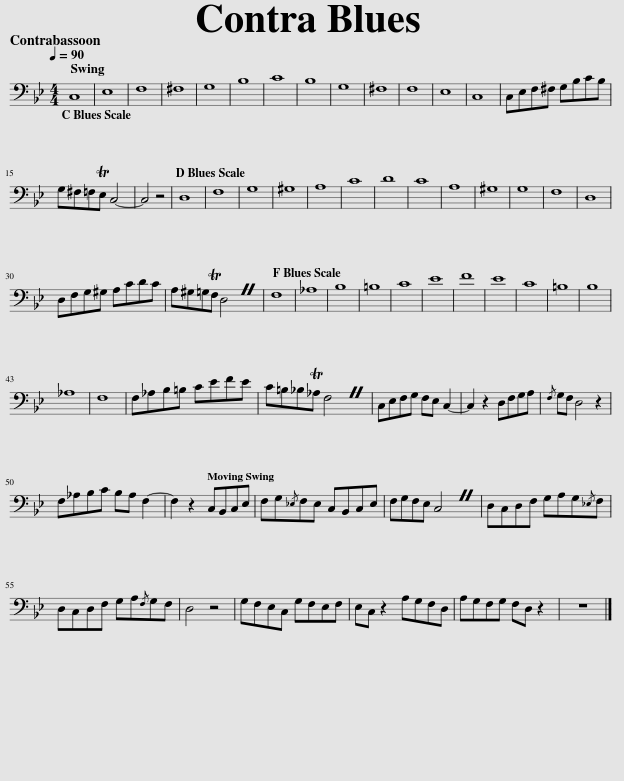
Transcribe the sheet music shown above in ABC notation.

X:1
L:1/8
Q:1/4=90
M:4/4
I:linebreak $
K:Bb
V:1 bass transpose=-12
V:1
 C,8 | E,8 | F,8 | ^F,8 | G,8 | %5
 B,8 | C8 | B,8 | G,8 | ^F,8 | %10
 F,8 | E,8 | C,8 | C,E,F,^F, G,B,CB, |$ G,^F,=F,TE, C,4- | %15
 C,4 z4 | D,8 | F,8 | G,8 | ^G,8 | %20
 A,8 | C8 | D8 | C8 | A,8 | %25
 ^G,8 | G,8 | F,8 | D,8 |$ D,F,G,^G, A,CDC | %30
 A,^G,=G,TF, D,4 | F,8 | _A,8 | B,8 | =B,8 | %35
 C8 | E8 | F8 | E8 | C8 | %40
 =B,8 | B,8 |$ _A,8 | F,8 | F,_A,B,=B, CEFE | %45
 C=B,_B,T_A, F,4 | C,E,F,G, F,E, C,2- | C,2 z2 D,F,G,A, |{/F,} G,F, D,4 z2 |$ F,_A,B,C B,A, F,2- | %50
 F,2 z2 C,B,,C,E, | F,G,{/_E,}F,E, C,B,,C,E, | F,G,F,E, C,4 | D,C,D,F, G,A,G,{/_E,}F, |$ D,C,D,F, G,A,{/F,}G,F, | %55
 D,4 z4 | G,F,E,C, G,F,E,F, | E,C, z2 A,G,F,D, | A,G,F,G, F,D, z2 | z8 |] %60
